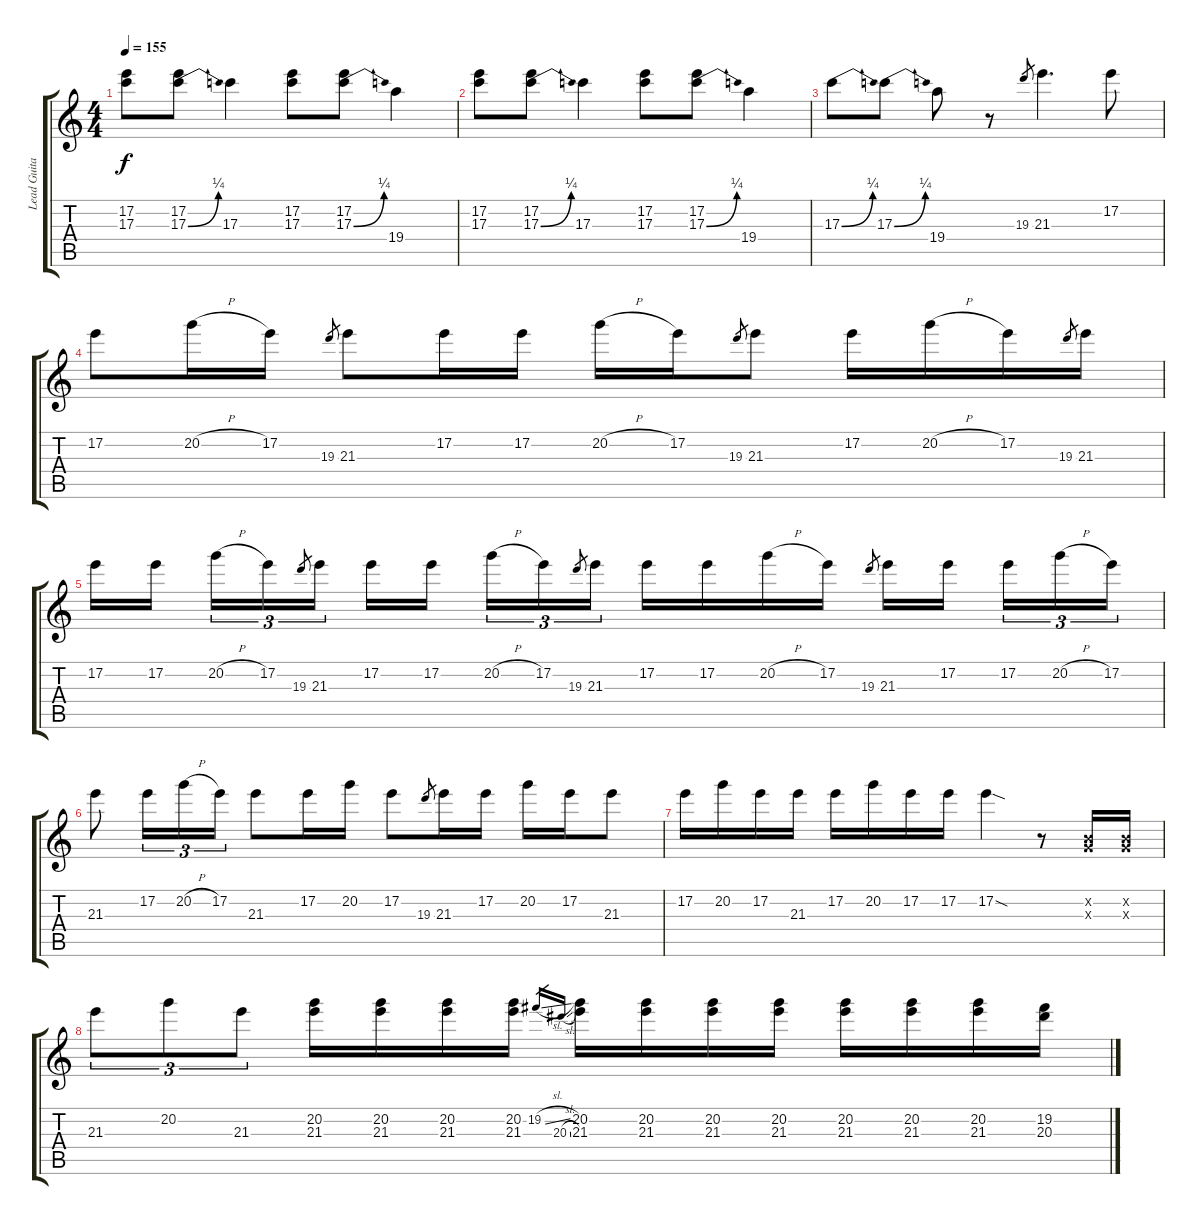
\track ("Lead Guitar" "Lead Guita") {instrument distortionguitar}
\staff {score tabs}
\tuning (E4 B3 G3 D3 A2 E2) {hide}
\ts (4 4)
\tempo 155
\clef g2
\ks c
(17.2 17.3).8{dy f} (17.2 17.3{be (bend 0 0 60 1)}).8 17.3.4 (17.2 17.3).8 (17.2 17.3{be (bend 0 0 60 1)}).8 19.4.4 |
(17.2 17.3).8 (17.2 17.3{be (bend 0 0 60 1)}).8 17.3.4 (17.2 17.3).8 (17.2 17.3{be (bend 0 0 60 1)}).8 19.4.4 |
17.3{be (bend 0 0 60 1)}.8 17.3{be (bend 0 0 60 1)}.8 19.4.8 r.8 19.3.8{gr} 21.3.4{d} 17.2.8 |
17.2.8 20.2{h}.16 17.2.16 19.3.8{gr} 21.3.8 17.2.16 17.2.16 20.2{h}.16 17.2.16 19.3.8{gr} 21.3.8 17.2.16 20.2{h}.16 17.2.16 19.3.8{gr} 21.3.16 |
17.2.16 17.2.16{beam splitsecondary} 20.2{h}.16{tu (3 2)} 17.2.16{tu (3 2)} 19.3.8{gr} 21.3.16{tu (3 2)} 17.2.16 17.2.16{beam splitsecondary} 20.2{h}.16{tu (3 2)} 17.2.16{tu (3 2)} 19.3.8{gr} 21.3.16{tu (3 2)} 17.2.16 17.2.16 20.2{h}.16 17.2.16 19.3.8{gr} 21.3.16 17.2.16{beam splitsecondary} 17.2.16{tu (3 2)} 20.2{h}.16{tu (3 2)} 17.2.16{tu (3 2)} |
21.3.8 17.2.16{tu (3 2)} 20.2{h}.16{tu (3 2)} 17.2.16{tu (3 2)} 21.3.8 17.2.16 20.2.16 17.2.8 19.3.8{gr} 21.3.16 17.2.16 20.2.16 17.2.16 21.3.8 |
17.2.16 20.2.16 17.2.16 21.3.16 17.2.16 20.2.16 17.2.16 17.2.16 17.2{sod}.4 r.8 (0.2{x} 0.3{x}).16 (0.2{x} 0.3{x}).16 |
21.3.8{tu (3 2)} 20.2.8{tu (3 2)} 21.3.8{tu (3 2)} (20.2 21.3).16 (20.2 21.3).16 (20.2 21.3).16 (20.2 21.3).16 19.2{sl}.16{gr} 20.3{sl}.16{gr} (20.2 21.3).16 (20.2 21.3).16 (20.2 21.3).16 (20.2 21.3).16 (20.2 21.3).16 (20.2 21.3).16 (20.2 21.3).16 (19.2 20.3).16
